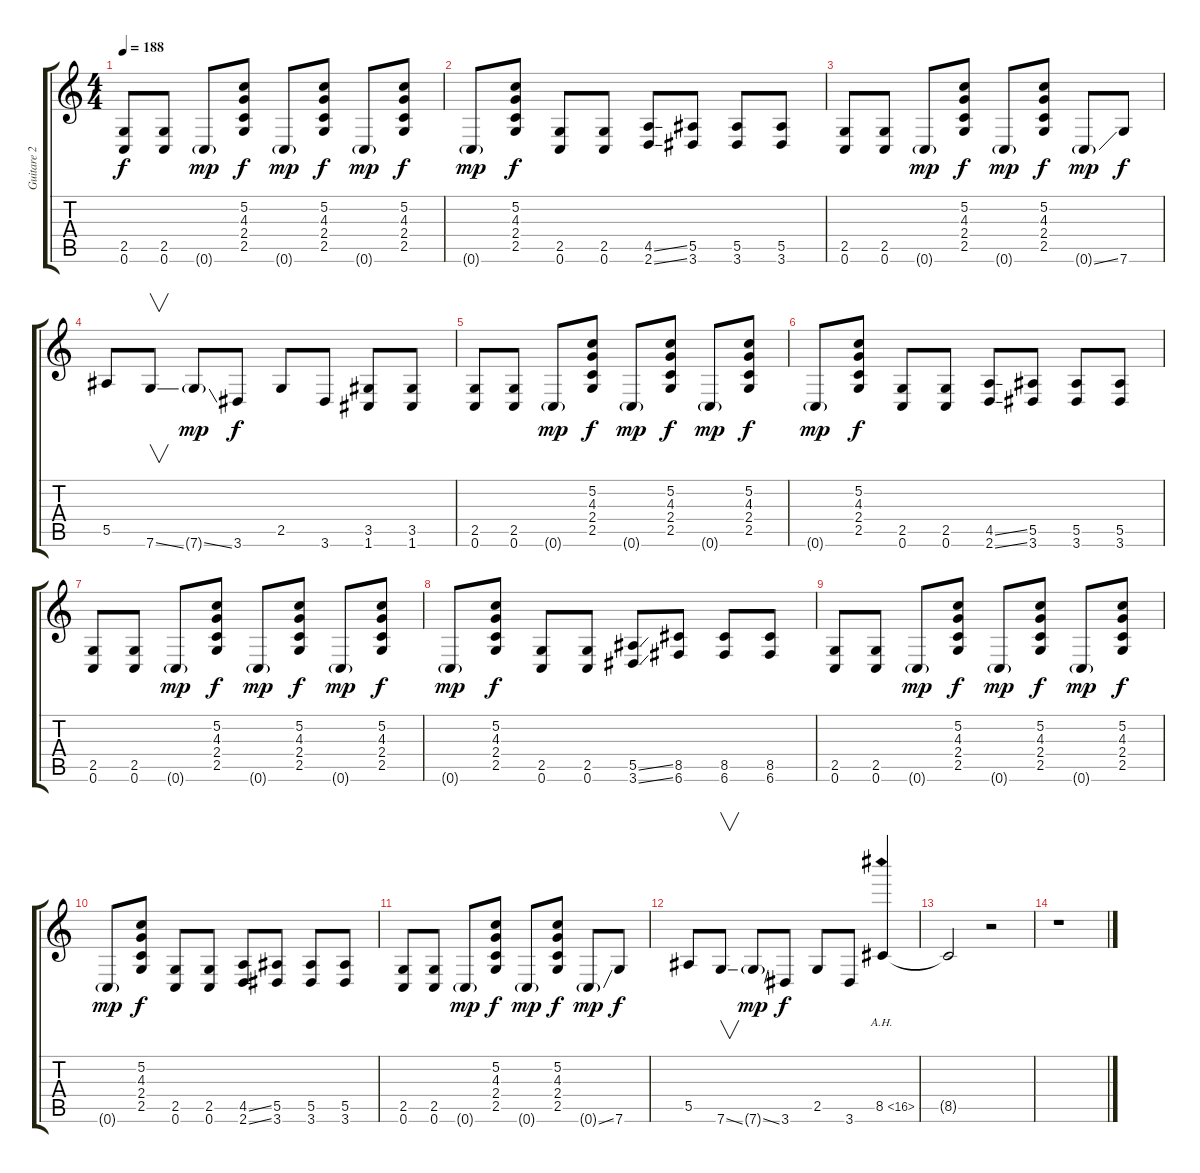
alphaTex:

\track ("Guitare 2" "Guitare 2") {instrument overdrivenguitar}
\staff {score tabs}
\tuning (C4 G3 Eb3 Bb2 F2 C2) {hide}
\ts (4 4)
\tempo 188
\clef g2
\ks c
(2.5 0.6).8{dy f} (2.5 0.6).8 0.6{g}.8{dy mp} (5.2 4.3 2.4 2.5).8{dy f} 0.6{g}.8{dy mp} (5.2 4.3 2.4 2.5).8{dy f} 0.6{g}.8{dy mp} (5.2 4.3 2.4 2.5).8{dy f} |
0.6{g}.8{dy mp} (5.2 4.3 2.4 2.5).8{dy f} (2.5 0.6).8 (2.5 0.6).8 (4.5{ss} 2.6{ss}).8 (5.5 3.6).8 (5.5 3.6).8 (5.5 3.6).8 |
(2.5 0.6).8 (2.5 0.6).8 0.6{g}.8{dy mp} (5.2 4.3 2.4 2.5).8{dy f} 0.6{g}.8{dy mp} (5.2 4.3 2.4 2.5).8{dy f} 0.6{ss g}.8{dy mp} 7.6.8{dy f} |
5.5.8 7.6{ss}.8{v} 7.6{ss g}.8{dy mp} 3.6.8{dy f} 2.5.8 3.6.8 (3.5 1.6).8 (3.5 1.6).8 |
(2.5 0.6).8 (2.5 0.6).8 0.6{g}.8{dy mp} (5.2 4.3 2.4 2.5).8{dy f} 0.6{g}.8{dy mp} (5.2 4.3 2.4 2.5).8{dy f} 0.6{g}.8{dy mp} (5.2 4.3 2.4 2.5).8{dy f} |
0.6{g}.8{dy mp} (5.2 4.3 2.4 2.5).8{dy f} (2.5 0.6).8 (2.5 0.6).8 (4.5{ss} 2.6{ss}).8 (5.5 3.6).8 (5.5 3.6).8 (5.5 3.6).8 |
(2.5 0.6).8 (2.5 0.6).8 0.6{g}.8{dy mp} (5.2 4.3 2.4 2.5).8{dy f} 0.6{g}.8{dy mp} (5.2 4.3 2.4 2.5).8{dy f} 0.6{g}.8{dy mp} (5.2 4.3 2.4 2.5).8{dy f} |
0.6{g}.8{dy mp} (5.2 4.3 2.4 2.5).8{dy f} (2.5 0.6).8 (2.5 0.6).8 (5.5{ss} 3.6{ss}).8 (8.5 6.6).8 (8.5 6.6).8 (8.5 6.6).8 |
(2.5 0.6).8 (2.5 0.6).8 0.6{g}.8{dy mp} (5.2 4.3 2.4 2.5).8{dy f} 0.6{g}.8{dy mp} (5.2 4.3 2.4 2.5).8{dy f} 0.6{g}.8{dy mp} (5.2 4.3 2.4 2.5).8{dy f} |
0.6{g}.8{dy mp} (5.2 4.3 2.4 2.5).8{dy f} (2.5 0.6).8 (2.5 0.6).8 (4.5{ss} 2.6{ss}).8 (5.5 3.6).8 (5.5 3.6).8 (5.5 3.6).8 |
(2.5 0.6).8 (2.5 0.6).8 0.6{g}.8{dy mp} (5.2 4.3 2.4 2.5).8{dy f} 0.6{g}.8{dy mp} (5.2 4.3 2.4 2.5).8{dy f} 0.6{ss g}.8{dy mp} 7.6.8{dy f} |
5.5.8 7.6{ss}.8{v} 7.6{ss g}.8{dy mp} 3.6.8{dy f} 2.5.8 3.6.8 8.5{ah 8}.4 |
8.5{t}.2 r.2 |
r.1
